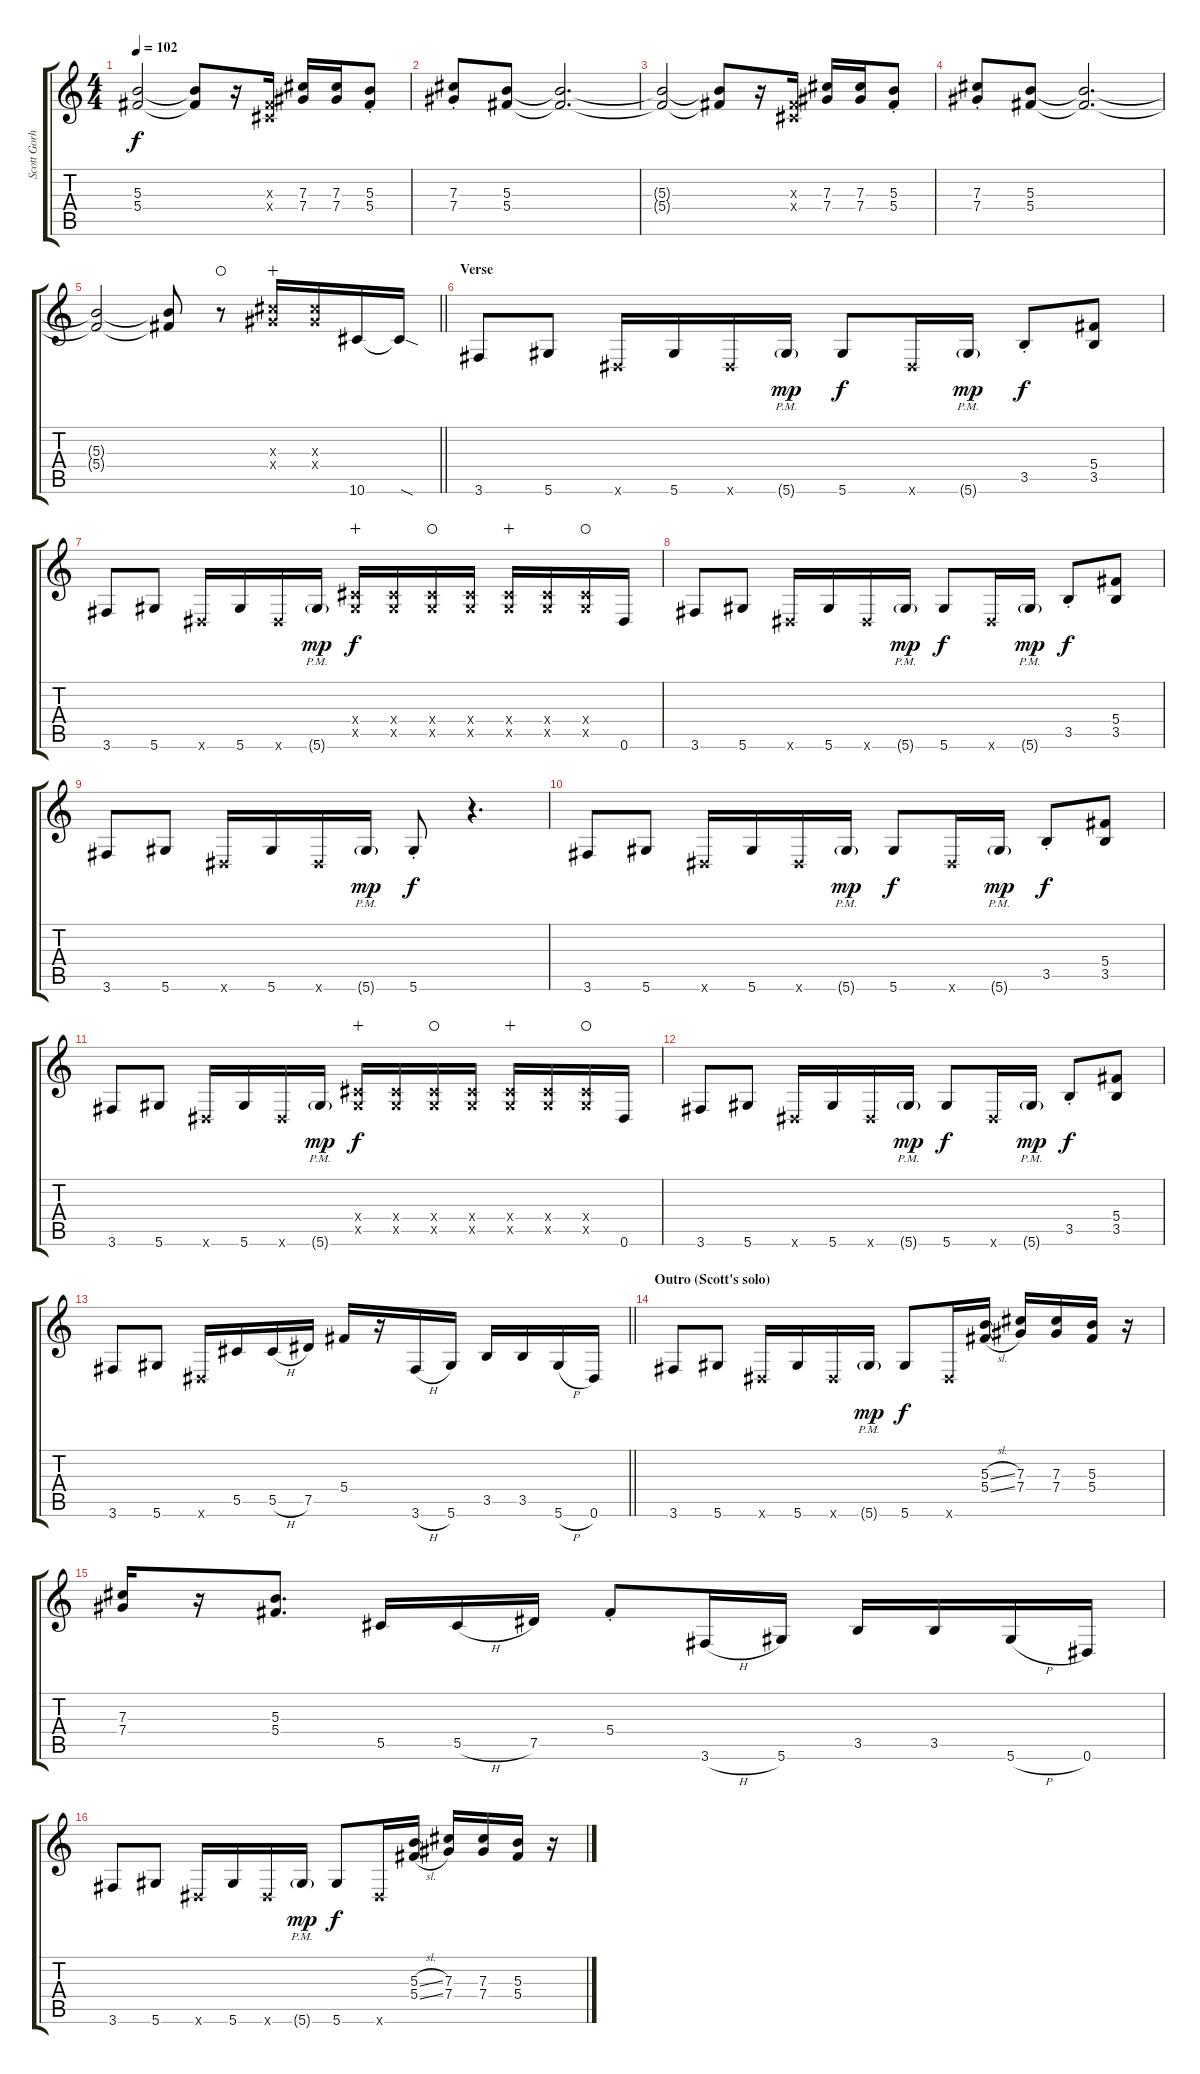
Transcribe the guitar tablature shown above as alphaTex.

\track ("Scott Gorham" "Scott Gorh") {instrument overdrivenguitar}
\staff {score tabs}
\tuning (Eb4 Bb3 Gb3 Db3 Ab2 Eb2) {hide}
\ts (4 4)
\tempo 102
\clef g2
\ks aminor
(5.3{t} 5.4{t}).2{dy f} (5.3{t} 5.4{t}).8 r.16 (0.3{x} 0.4{x}).16{volume 13} (7.3 7.4).16 (7.3 7.4).16 (5.3{st} 5.4{st}).8 |
(7.3{st} 7.4{st}).8 (5.3 5.4).8 (5.3{t} 5.4{t}).2{d volume 7} |
(5.3{t} 5.4{t}).2 (5.3{t} 5.4{t}).8 r.16 (0.3{x} 0.4{x}).16{volume 13} (7.3 7.4).16 (7.3 7.4).16 (5.3{st} 5.4{st}).8 |
(7.3{st} 7.4{st}).8 (5.3 5.4).8 (5.3{t} 5.4{t}).2{d volume 7} |
\barLineRight lightlight
(5.3{t} 5.4{t}).2 (5.3{t} 5.4{t}).8 r.8{volume 13 waho} (7.3{x} 7.4{x}).16{wahc} (7.3{x} 7.4{x}).16 10.6.16 10.6{sod t}.16 |
\section ("" "Verse")
3.6.8 5.6.8 0.6{x}.16 5.6.16 0.6{x}.16 5.6{g pm}.16{dy mp} 5.6.8{dy f} 0.6{x}.16 5.6{g pm}.16{dy mp} 3.5{st}.8{dy f} (5.4 3.5).8 |
3.6.8 5.6.8 0.6{x}.16 5.6.16 0.6{x}.16 5.6{g pm}.16{dy mp} (0.4{x} 0.5{x}).16{dy f wahc} (0.4{x} 0.5{x}).16 (0.4{x} 0.5{x}).16{waho} (0.4{x} 0.5{x}).16 (0.4{x} 0.5{x}).16{wahc} (0.4{x} 0.5{x}).16 (0.4{x} 0.5{x}).16{waho} 0.6.16 |
3.6.8 5.6.8 0.6{x}.16 5.6.16 0.6{x}.16 5.6{g pm}.16{dy mp} 5.6.8{dy f} 0.6{x}.16 5.6{g pm}.16{dy mp} 3.5{st}.8{dy f} (5.4 3.5).8 |
3.6.8 5.6.8 0.6{x}.16 5.6.16 0.6{x}.16 5.6{g pm}.16{dy mp} 5.6{st}.8{dy f} r.4{d} |
3.6.8 5.6.8 0.6{x}.16 5.6.16 0.6{x}.16 5.6{g pm}.16{dy mp} 5.6.8{dy f} 0.6{x}.16 5.6{g pm}.16{dy mp} 3.5{st}.8{dy f} (5.4 3.5).8 |
3.6.8 5.6.8 0.6{x}.16 5.6.16 0.6{x}.16 5.6{g pm}.16{dy mp} (0.4{x} 0.5{x}).16{dy f wahc} (0.4{x} 0.5{x}).16 (0.4{x} 0.5{x}).16{waho} (0.4{x} 0.5{x}).16 (0.4{x} 0.5{x}).16{wahc} (0.4{x} 0.5{x}).16 (0.4{x} 0.5{x}).16{waho} 0.6.16 |
3.6.8 5.6.8 0.6{x}.16 5.6.16 0.6{x}.16 5.6{g pm}.16{dy mp} 5.6.8{dy f} 0.6{x}.16 5.6{g pm}.16{dy mp} 3.5{st}.8{dy f} (5.4 3.5).8 |
\barLineRight lightlight
3.6.8 5.6.8 0.6{x}.16 5.5.16 5.5{h}.16 7.5.16 5.4.16 r.16 3.6{h}.16 5.6.16 3.5.16 3.5.16 5.6{h}.16 0.6.16 |
\section ("" "Outro (Scott's solo)")
3.6.8 5.6.8 0.6{x}.16 5.6.16 0.6{x}.16 5.6{g pm}.16{dy mp} 5.6.8{dy f} 0.6{x}.16 (5.3{sl} 5.4{sl}).16 (7.3 7.4).16 (7.3 7.4).16 (5.3 5.4).16 r.16 |
(7.3 7.4).16 r.16 (5.3 5.4).8{d} 5.5.16 5.5{h}.16 7.5.16 5.4{st}.8 3.6{h}.16 5.6.16 3.5.16 3.5.16 5.6{h}.16 0.6.16 |
3.6.8 5.6.8 0.6{x}.16 5.6.16 0.6{x}.16 5.6{g pm}.16{dy mp} 5.6.8{dy f} 0.6{x}.16 (5.3{sl} 5.4{sl}).16 (7.3 7.4).16 (7.3 7.4).16 (5.3 5.4).16 r.16
